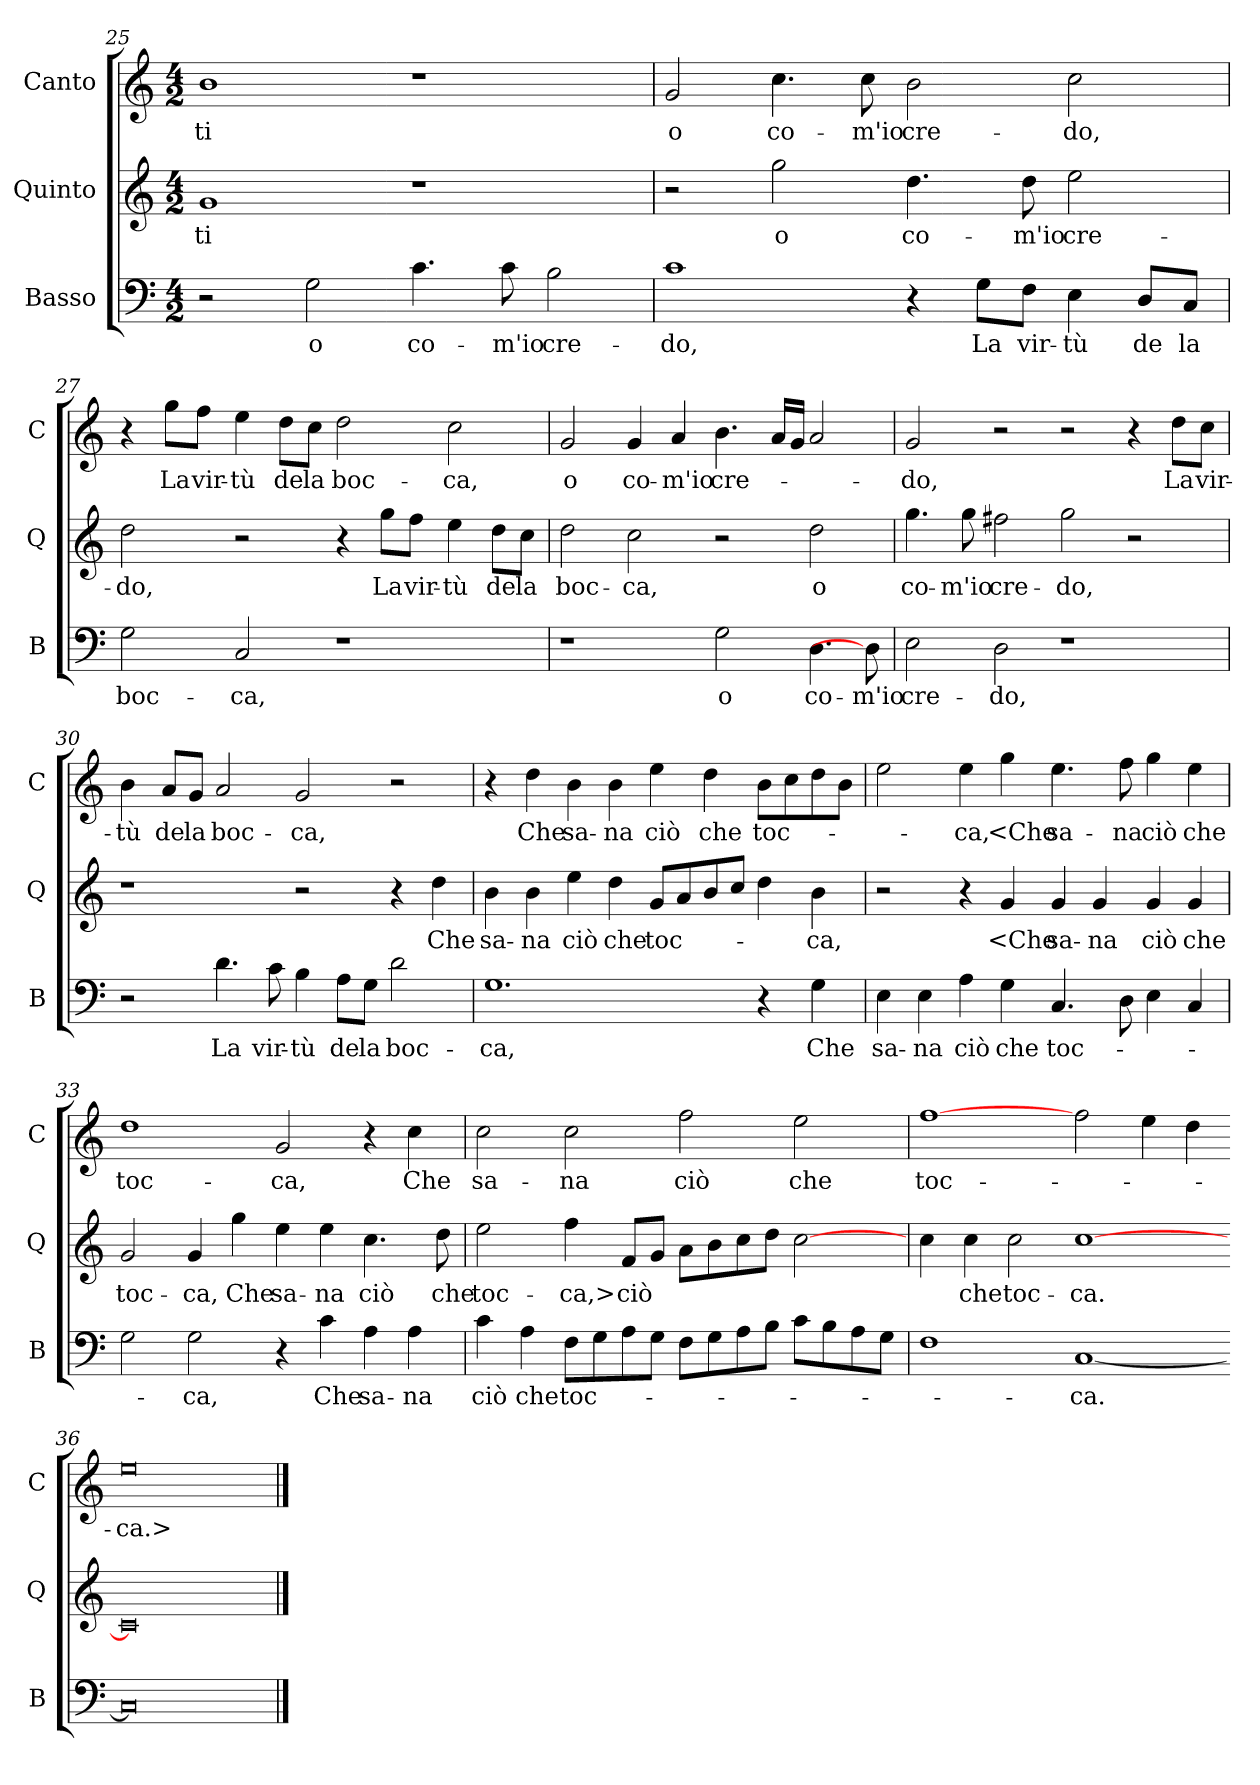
**kern	**text	**kern	**text	**kern	**text
*part3	*part3	*part2	*part2	*part1	*part1
*staff3	*staff3	*staff2	*staff2	*staff1	*staff1
*I"Basso	*	*I"Quinto	*	*I"Canto	*
*I'B	*	*I'Q	*	*I'C	*
*clefF4	*	*clefG2	*	*clefG2	*
*k[]	*	*k[]	*	*k[]	*
*M4/2	*	*M4/2	*	*M4/2	*
=25	=25	=25	=25	=25	=25
2r	.	1g	-ti	1b	-ti
2G	o	.	.	.	.
4.c	co-	1r	.	1r	.
8c	-m'io	.	.	.	.
2B	cre-	.	.	.	.
=26	=26	=26	=26	=26	=26
1c	-do,	2r	.	2g	o
.	.	2gg	o	4.cc	co-
.	.	.	.	8cc	-m'io
4r	.	4.dd	co-	2b	cre-
8GL	La	.	.	.	.
8FJ	vir-	8dd	-m'io	.	.
4E	-tù	2ee	cre-	2cc	-do,
8DL	de	.	.	.	.
8CJ	la	.	.	.	.
=27	=27	=27	=27	=27	=27
2G	boc-	2dd	-do,	4r	.
.	.	.	.	8ggL	La
.	.	.	.	8ffJ	vir-
2C	-ca,	2r	.	4ee	-tù
.	.	.	.	8ddL	de
.	.	.	.	8ccJ	la
1r	.	4r	.	2dd	boc-
.	.	8ggL	La	.	.
.	.	8ffJ	vir-	.	.
.	.	4ee	-tù	2cc	-ca,
.	.	8ddL	de	.	.
.	.	8ccJ	la	.	.
=28	=28	=28	=28	=28	=28
1r	.	2dd	boc-	2g	o
.	.	2cc	-ca,	4g	co-
.	.	.	.	4a	-m'io
2G	o	2r	.	4.b	cre-
.	.	.	.	16aLL	.
.	.	.	.	16gJJ	.
4.D	co-	2dd	o	2a	.
8D]	-m'io	.	.	.	.
=29	=29	=29	=29	=29	=29
2E	cre-	4.gg	co-	2g	-do,
.	.	8gg	-m'io	.	.
2D	-do,	2ff#X	cre-	2r	.
1r	.	2gg	-do,	2r	.
.	.	2r	.	4r	.
.	.	.	.	8ddL	La
.	.	.	.	8ccJ	vir-
=30	=30	=30	=30	=30	=30
2r	.	1r	.	4b	-tù
.	.	.	.	8aL	de
.	.	.	.	8gJ	la
4.d	La	.	.	2a	boc-
8c	vir-	.	.	.	.
4B	-tù	2r	.	2g	-ca,
8AL	de	.	.	.	.
8GJ	la	.	.	.	.
2d	boc-	4r	.	2r	.
.	.	4dd	Che	.	.
=31	=31	=31	=31	=31	=31
1.G	-ca,	4b	sa-	4r	.
.	.	4b	-na	4dd	Che
.	.	4ee	ciò	4b	sa-
.	.	4dd	che	4b	-na
.	.	8gL	toc-	4ee	ciò
.	.	8a	.	.	.
.	.	8b	.	4dd	che
.	.	8ccJ	.	.	.
4r	.	4dd	.	8bL	toc-
.	.	.	.	8cc	.
4G	Che	4b	-ca,	8dd	.
.	.	.	.	8bJ	.
=32	=32	=32	=32	=32	=32
4E	sa-	2r	.	2ee	.
4E	-na	.	.	.	.
4A	ciò	4r	.	4ee	-ca,
4G	che	4g	<Che	4gg	<Che
4.C	toc-	4g	sa-	4.ee	sa-
.	.	4g	-na	.	.
8D	.	.	.	8ff	-na
4E	.	4g	ciò	4gg	ciò
4C	.	4g	che	4ee	che
=33	=33	=33	=33	=33	=33
2G	.	2g	toc-	1dd	toc-
2G	-ca,	4g	-ca,	.	.
.	.	4gg	Che	.	.
4r	.	4ee	sa-	2g	-ca,
4c	Che	4ee	-na	.	.
4A	sa-	4.cc	ciò	4r	.
4A	-na	.	.	4cc	Che
.	.	8dd	che	.	.
=34	=34	=34	=34	=34	=34
4c	ciò	2ee	toc-	2cc	sa-
4A	che	.	.	.	.
8FL	toc-	4ff	-ca,>	2cc	-na
8G	.	.	.	.	.
8A	.	8fL	ciò	.	.
8GJ	.	8gJ	.	.	.
8FL	.	8aL	.	2ff	ciò
8G	.	8b	.	.	.
8A	.	8cc	.	.	.
8BJ	.	8ddJ	.	.	.
8cL	.	[2cc	.	2ee	che
8B	.	.	.	.	.
8A	.	.	.	.	.
8GJ	.	.	.	.	.
=35	=35	=35	=35	=35	=35
1F	.	4cc	.	[1ff	toc-
.	.	4cc	che	.	.
.	.	2cc	toc-	.	.
[1C	-ca.	[1cc	-ca.	2ff	.
.	.	.	.	4ee	.
.	.	.	.	4dd	.
=36-	=36-	=36-	=36-	=36-	=36-
0C]	.	0c]	.	0ee	-ca.>
==	==	==	==	==	==
*-	*-	*-	*-	*-	*-
